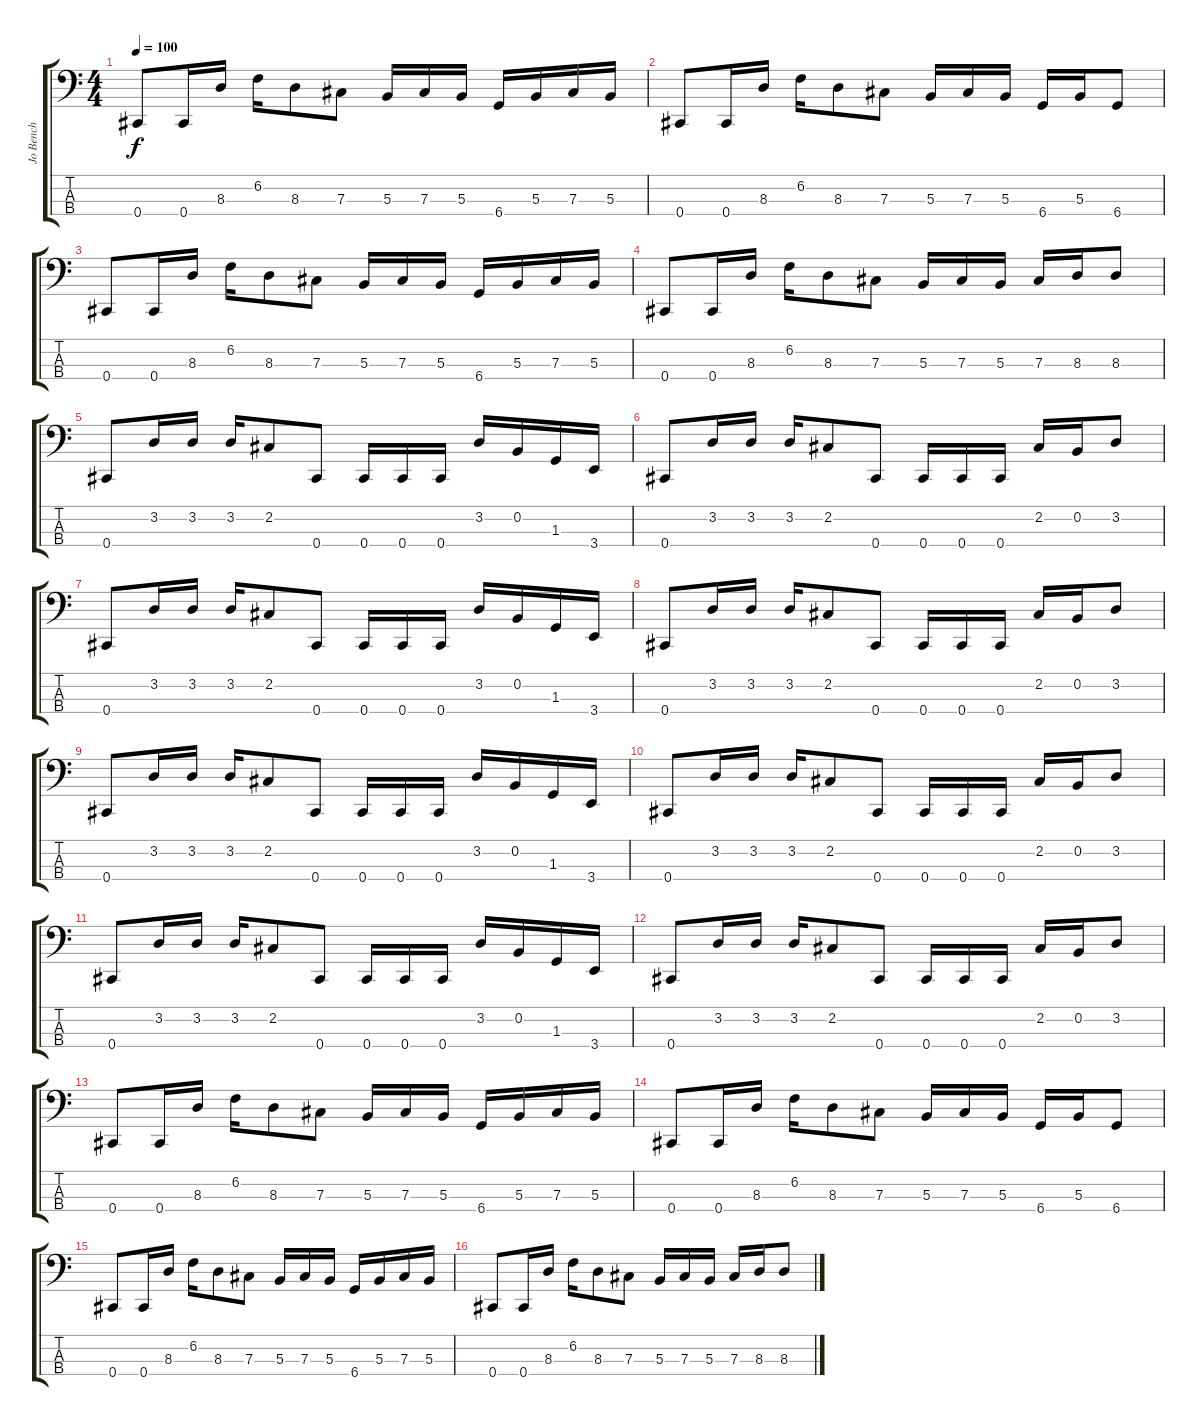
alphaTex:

\track ("Jo Bench" "Jo Bench") {instrument electricbassfinger}
\staff {score tabs}
\tuning (E2 B1 Gb1 Db1) {hide}
\ts (4 4)
\tempo 100
\clef f4
\ks c
0.4.8{dy f} 0.4.16 8.3.16 6.2.16 8.3.8 7.3.8 5.3.16 7.3.16 5.3.16 6.4.16 5.3.16 7.3.16 5.3.16 |
0.4.8 0.4.16 8.3.16 6.2.16 8.3.8 7.3.8 5.3.16 7.3.16 5.3.16 6.4.16 5.3.16 6.4.8 |
0.4.8 0.4.16 8.3.16 6.2.16 8.3.8 7.3.8 5.3.16 7.3.16 5.3.16 6.4.16 5.3.16 7.3.16 5.3.16 |
0.4.8 0.4.16 8.3.16 6.2.16 8.3.8 7.3.8 5.3.16 7.3.16 5.3.16 7.3.16 8.3.16 8.3.8 |
0.4.8 3.2.16 3.2.16 3.2.16 2.2.8 0.4.8 0.4.16 0.4.16 0.4.16 3.2.16 0.2.16 1.3.16 3.4.16 |
0.4.8 3.2.16 3.2.16 3.2.16 2.2.8 0.4.8 0.4.16 0.4.16 0.4.16 2.2.16 0.2.16 3.2.8 |
0.4.8 3.2.16 3.2.16 3.2.16 2.2.8 0.4.8 0.4.16 0.4.16 0.4.16 3.2.16 0.2.16 1.3.16 3.4.16 |
0.4.8 3.2.16 3.2.16 3.2.16 2.2.8 0.4.8 0.4.16 0.4.16 0.4.16 2.2.16 0.2.16 3.2.8 |
0.4.8 3.2.16 3.2.16 3.2.16 2.2.8 0.4.8 0.4.16 0.4.16 0.4.16 3.2.16 0.2.16 1.3.16 3.4.16 |
0.4.8 3.2.16 3.2.16 3.2.16 2.2.8 0.4.8 0.4.16 0.4.16 0.4.16 2.2.16 0.2.16 3.2.8 |
0.4.8 3.2.16 3.2.16 3.2.16 2.2.8 0.4.8 0.4.16 0.4.16 0.4.16 3.2.16 0.2.16 1.3.16 3.4.16 |
0.4.8 3.2.16 3.2.16 3.2.16 2.2.8 0.4.8 0.4.16 0.4.16 0.4.16 2.2.16 0.2.16 3.2.8 |
0.4.8 0.4.16 8.3.16 6.2.16 8.3.8 7.3.8 5.3.16 7.3.16 5.3.16 6.4.16 5.3.16 7.3.16 5.3.16 |
0.4.8 0.4.16 8.3.16 6.2.16 8.3.8 7.3.8 5.3.16 7.3.16 5.3.16 6.4.16 5.3.16 6.4.8 |
0.4.8 0.4.16 8.3.16 6.2.16 8.3.8 7.3.8 5.3.16 7.3.16 5.3.16 6.4.16 5.3.16 7.3.16 5.3.16 |
0.4.8 0.4.16 8.3.16 6.2.16 8.3.8 7.3.8 5.3.16 7.3.16 5.3.16 7.3.16 8.3.16 8.3.8
